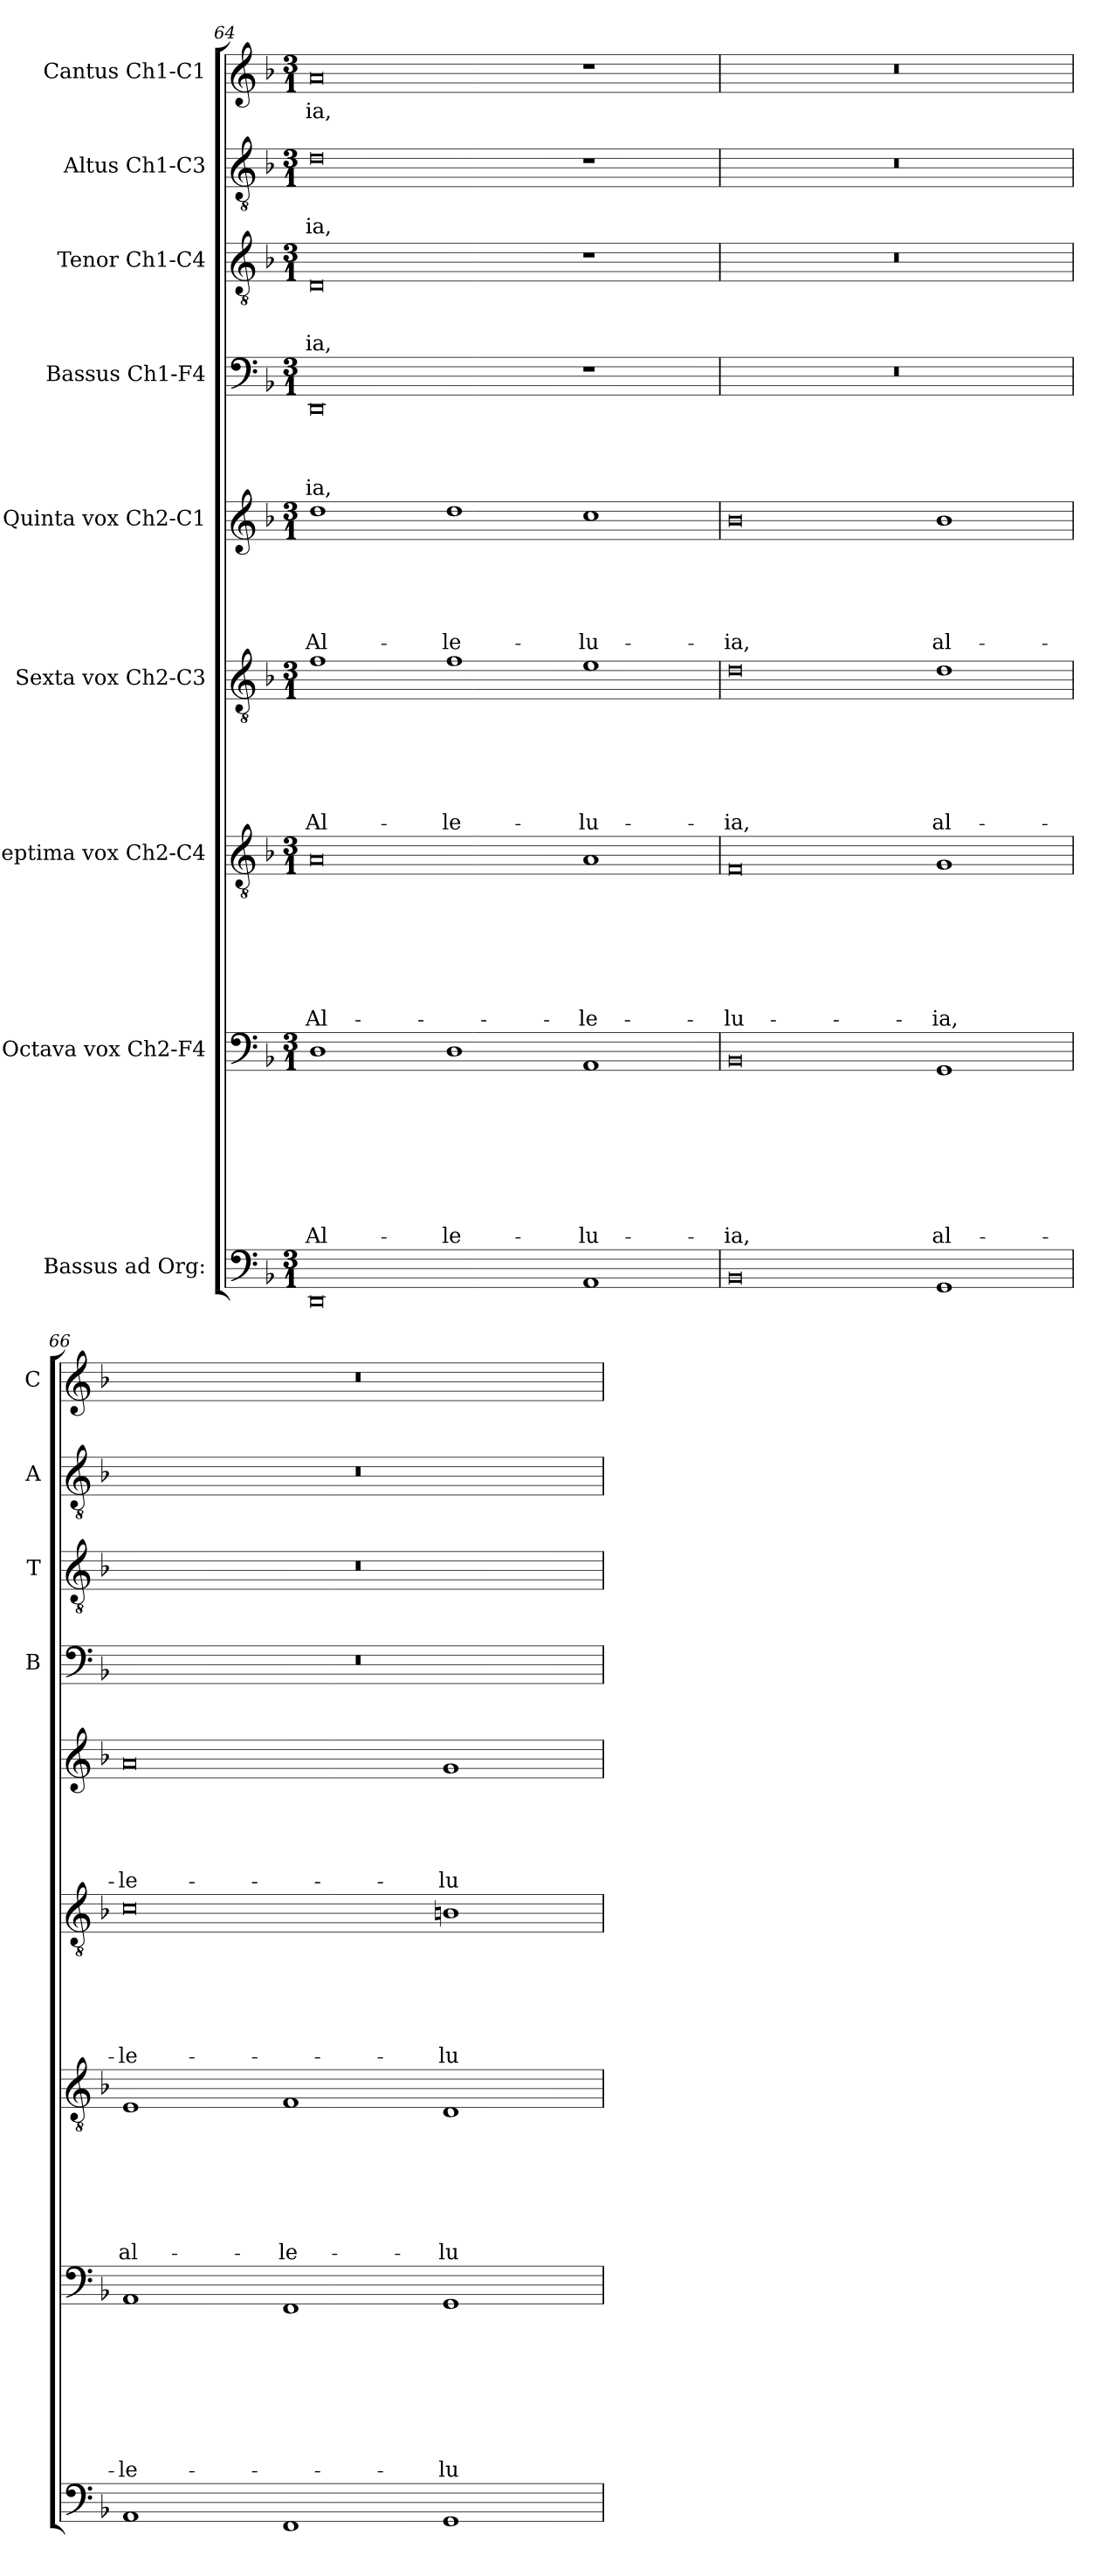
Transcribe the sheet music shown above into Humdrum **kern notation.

**kern	**kern	**text	**text	**text	**text	**text	**text	**text	**text	**kern	**text	**text	**text	**text	**text	**text	**text	**kern	**text	**text	**text	**text	**text	**text	**kern	**text	**text	**text	**text	**text	**kern	**text	**text	**text	**text	**kern	**text	**text	**text	**kern	**text	**text	**kern	**text
*part9	*part8	*part8	*part8	*part8	*part8	*part8	*part8	*part8	*part8	*part7	*part7	*part7	*part7	*part7	*part7	*part7	*part7	*part6	*part6	*part6	*part6	*part6	*part6	*part6	*part5	*part5	*part5	*part5	*part5	*part5	*part4	*part4	*part4	*part4	*part4	*part3	*part3	*part3	*part3	*part2	*part2	*part2	*part1	*part1
*staff9	*staff8	*staff8	*staff8	*staff8	*staff8	*staff8	*staff8	*staff8	*staff8	*staff7	*staff7	*staff7	*staff7	*staff7	*staff7	*staff7	*staff7	*staff6	*staff6	*staff6	*staff6	*staff6	*staff6	*staff6	*staff5	*staff5	*staff5	*staff5	*staff5	*staff5	*staff4	*staff4	*staff4	*staff4	*staff4	*staff3	*staff3	*staff3	*staff3	*staff2	*staff2	*staff2	*staff1	*staff1
*I"Bassus ad Org:	*I"Octava vox Ch2-F4	*	*	*	*	*	*	*	*	*I"Septima vox Ch2-C4	*	*	*	*	*	*	*	*I"Sexta vox Ch2-C3	*	*	*	*	*	*	*I"Quinta vox Ch2-C1	*	*	*	*	*	*I"Bassus Ch1-F4	*	*	*	*	*I"Tenor Ch1-C4	*	*	*	*I"Altus Ch1-C3	*	*	*I"Cantus Ch1-C1	*
*	*	*	*	*	*	*	*	*	*	*	*	*	*	*	*	*	*	*	*	*	*	*	*	*	*	*	*	*	*	*	*I'B	*	*	*	*	*I'T	*	*	*	*I'A	*	*	*I'C	*
*clefF4	*clefF4	*	*	*	*	*	*	*	*	*clefGv2	*	*	*	*	*	*	*	*clefGv2	*	*	*	*	*	*	*clefG2	*	*	*	*	*	*clefF4	*	*	*	*	*clefGv2	*	*	*	*clefGv2	*	*	*clefG2	*
*k[b-]	*k[b-]	*	*	*	*	*	*	*	*	*k[b-]	*	*	*	*	*	*	*	*k[b-]	*	*	*	*	*	*	*k[b-]	*	*	*	*	*	*k[b-]	*	*	*	*	*k[b-]	*	*	*	*k[b-]	*	*	*k[b-]	*
*F:	*F:	*	*	*	*	*	*	*	*	*F:	*	*	*	*	*	*	*	*F:	*	*	*	*	*	*	*F:	*	*	*	*	*	*F:	*	*	*	*	*F:	*	*	*	*F:	*	*	*F:	*
*M3/1	*M3/1	*	*	*	*	*	*	*	*	*M3/1	*	*	*	*	*	*	*	*M3/1	*	*	*	*	*	*	*M3/1	*	*	*	*	*	*M3/1	*	*	*	*	*M3/1	*	*	*	*M3/1	*	*	*M3/1	*
=64	=64	=64	=64	=64	=64	=64	=64	=64	=64	=64	=64	=64	=64	=64	=64	=64	=64	=64	=64	=64	=64	=64	=64	=64	=64	=64	=64	=64	=64	=64	=64	=64	=64	=64	=64	=64	=64	=64	=64	=64	=64	=64	=64	=64
!	!	!	!	!	!	!	!	!	!LO:LY:b	!	!	!	!	!	!	!	!LO:LY:b	!	!	!	!	!	!	!LO:LY:b	!	!	!	!	!	!LO:LY:b	!	!	!	!	!LO:LY:b	!	!	!	!LO:LY:b	!	!	!LO:LY:b	!	!LO:LY:b
0DD	1D	.	.	.	.	.	.	.	Al-	0A	.	.	.	.	.	.	Al-	1f	.	.	.	.	.	Al-	1dd	.	.	.	.	Al-	0DD	.	.	.	-ia,	0D	.	.	-ia,	0d	.	-ia,	0a	-ia,
!	!	!	!	!	!	!	!	!	!LO:LY:b	!	!	!	!	!	!	!	!	!	!	!	!	!	!	!LO:LY:b	!	!	!	!	!	!LO:LY:b	!	!	!	!	!	!	!	!	!	!	!	!	!	!
.	1D	.	.	.	.	.	.	.	-le-	.	.	.	.	.	.	.	.	1f	.	.	.	.	.	-le-	1dd	.	.	.	.	-le-	.	.	.	.	.	.	.	.	.	.	.	.	.	.
!	!	!	!	!	!	!	!	!	!LO:LY:b	!	!	!	!	!	!	!	!LO:LY:b	!	!	!	!	!	!	!LO:LY:b	!	!	!	!	!	!LO:LY:b	!	!	!	!	!	!	!	!	!	!	!	!	!	!
1AA	1AA	.	.	.	.	.	.	.	-lu-	1A	.	.	.	.	.	.	-le-	1e	.	.	.	.	.	-lu-	1cc	.	.	.	.	-lu-	1r	.	.	.	.	1r	.	.	.	1r	.	.	1r	.
=65	=65	=65	=65	=65	=65	=65	=65	=65	=65	=65	=65	=65	=65	=65	=65	=65	=65	=65	=65	=65	=65	=65	=65	=65	=65	=65	=65	=65	=65	=65	=65	=65	=65	=65	=65	=65	=65	=65	=65	=65	=65	=65	=65	=65
!	!	!	!	!	!	!	!	!	!LO:LY:b	!	!	!	!	!	!	!	!LO:LY:b	!	!	!	!	!	!	!LO:LY:b	!	!	!	!	!	!LO:LY:b	!	!	!	!	!	!	!	!	!	!	!	!	!	!
0BB-	0BB-	.	.	.	.	.	.	.	-ia,	0F	.	.	.	.	.	.	-lu-	0d	.	.	.	.	.	-ia,	0b-	.	.	.	.	-ia,	0.r	.	.	.	.	0.r	.	.	.	0.r	.	.	0.r	.
!	!	!	!	!	!	!	!	!	!LO:LY:b	!	!	!	!	!	!	!	!LO:LY:b	!	!	!	!	!	!	!LO:LY:b	!	!	!	!	!	!LO:LY:b	!	!	!	!	!	!	!	!	!	!	!	!	!	!
1GG	1GG	.	.	.	.	.	.	.	al-	1G	.	.	.	.	.	.	-ia,	1d	.	.	.	.	.	al-	1b-	.	.	.	.	al-	.	.	.	.	.	.	.	.	.	.	.	.	.	.
=66	=66	=66	=66	=66	=66	=66	=66	=66	=66	=66	=66	=66	=66	=66	=66	=66	=66	=66	=66	=66	=66	=66	=66	=66	=66	=66	=66	=66	=66	=66	=66	=66	=66	=66	=66	=66	=66	=66	=66	=66	=66	=66	=66	=66
!	!	!	!	!	!	!	!	!	!LO:LY:b	!	!	!	!	!	!	!	!LO:LY:b	!	!	!	!	!	!	!LO:LY:b	!	!	!	!	!	!LO:LY:b	!	!	!	!	!	!	!	!	!	!	!	!	!	!
1AA	1AA	.	.	.	.	.	.	.	-le-	1E	.	.	.	.	.	.	al-	0c	.	.	.	.	.	-le-	0a	.	.	.	.	-le-	0.r	.	.	.	.	0.r	.	.	.	0.r	.	.	0.r	.
!	!	!	!	!	!	!	!	!	!	!	!	!	!	!	!	!	!LO:LY:b	!	!	!	!	!	!	!	!	!	!	!	!	!	!	!	!	!	!	!	!	!	!	!	!	!	!	!
1FF	1FF	.	.	.	.	.	.	.	.	1F	.	.	.	.	.	.	-le-	.	.	.	.	.	.	.	.	.	.	.	.	.	.	.	.	.	.	.	.	.	.	.	.	.	.	.
!	!	!	!	!	!	!	!	!	!LO:LY:b	!	!	!	!	!	!	!	!LO:LY:b	!	!	!	!	!	!	!LO:LY:b	!	!	!	!	!	!LO:LY:b	!	!	!	!	!	!	!	!	!	!	!	!	!	!
1GG	1GG	.	.	.	.	.	.	.	-lu-	1D	.	.	.	.	.	.	-lu-	1Bn	.	.	.	.	.	-lu-	1g	.	.	.	.	-lu-	.	.	.	.	.	.	.	.	.	.	.	.	.	.
=	=	=	=	=	=	=	=	=	=	=	=	=	=	=	=	=	=	=	=	=	=	=	=	=	=	=	=	=	=	=	=	=	=	=	=	=	=	=	=	=	=	=	=	=
*-	*-	*-	*-	*-	*-	*-	*-	*-	*-	*-	*-	*-	*-	*-	*-	*-	*-	*-	*-	*-	*-	*-	*-	*-	*-	*-	*-	*-	*-	*-	*-	*-	*-	*-	*-	*-	*-	*-	*-	*-	*-	*-	*-	*-
